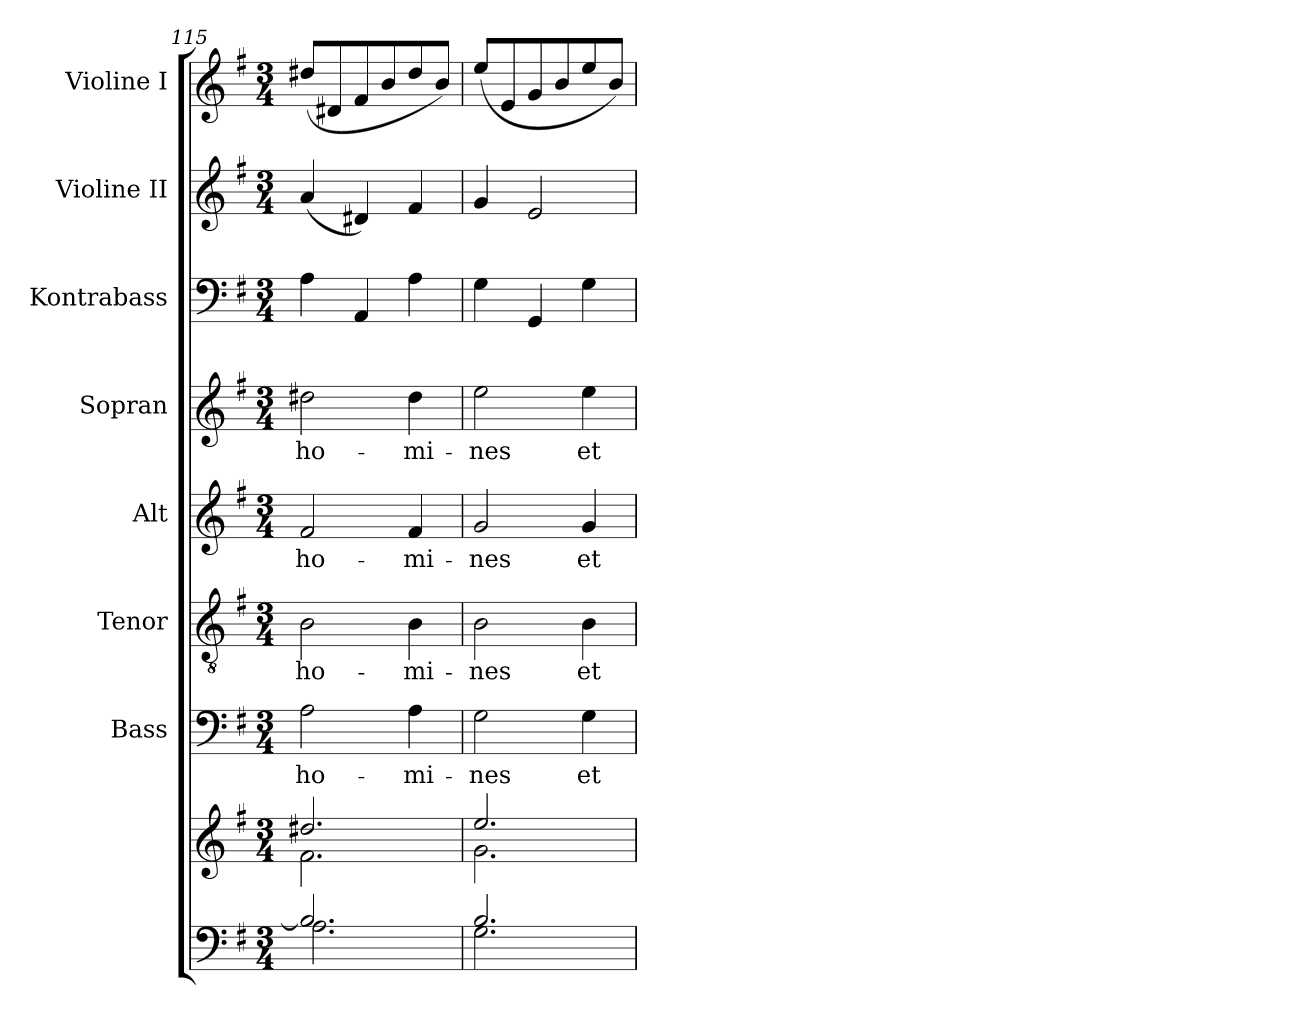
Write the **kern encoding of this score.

**kern	**kern	**kern	**text	**kern	**text	**kern	**text	**kern	**text	**kern	**kern	**kern
*part8	*part8	*part7	*part7	*part6	*part6	*part5	*part5	*part4	*part4	*part3	*part2	*part1
*staff9	*staff8	*staff7	*staff7	*staff6	*staff6	*staff5	*staff5	*staff4	*staff4	*staff3	*staff2	*staff1
*	*	*I"Bass	*	*I"Tenor	*	*I"Alt	*	*I"Sopran	*	*I"Kontrabass	*I"Violine II	*I"Violine I
*	*	*I'B.	*	*I'T.	*	*I'A.	*	*I'S.	*	*I'Kb.	*I'Vl. II	*I'Vl. I
*clefF4	*clefG2	*clefF4	*	*clefGv2	*	*clefG2	*	*clefG2	*	*clefF4	*clefG2	*clefG2
*	*	*	*	*	*	*	*	*	*	*ITrd7c12	*	*
*k[f#]	*k[f#]	*k[f#]	*	*k[f#]	*	*k[f#]	*	*k[f#]	*	*k[f#]	*k[f#]	*k[f#]
*G:	*G:	*G:	*	*G:	*	*G:	*	*G:	*	*G:	*G:	*G:
*M3/4	*M3/4	*M3/4	*	*M3/4	*	*M3/4	*	*M3/4	*	*M3/4	*M3/4	*M3/4
=115	=115	=115	=115	=115	=115	=115	=115	=115	=115	=115	=115	=115
*^	*^	*	*	*	*	*	*	*	*	*	*	*
!	!	!	!	!	!LO:LY:b	!	!LO:LY:b	!	!LO:LY:b	!	!LO:LY:b	!	!	!
2.B/]	2.A\	2.dd#X/	2.f#\	2A\	ho-	2B\	ho-	2f#/	ho-	2dd#X\	ho-	4AA\	(<4a/	(<8dd#X/L
.	.	.	.	.	.	.	.	.	.	.	.	.	.	8d#X/
.	.	.	.	.	.	.	.	.	.	.	.	4AAA/	4d#X/)	8f#/
.	.	.	.	.	.	.	.	.	.	.	.	.	.	8b/
!	!	!	!	!	!LO:LY:b	!	!LO:LY:b	!	!LO:LY:b	!	!LO:LY:b	!	!	!
.	.	.	.	4A\	-mi-	4B\	-mi-	4f#/	-mi-	4dd#\	-mi-	4AA\	4f#/	8dd#/
.	.	.	.	.	.	.	.	.	.	.	.	.	.	8b/J)
!!LO:PB:g=z
=116	=116	=116	=116	=116	=116	=116	=116	=116	=116	=116	=116	=116	=116	=116
!	!	!	!	!	!LO:LY:b	!	!LO:LY:b	!	!LO:LY:b	!	!LO:LY:b	!	!	!
2.B/	2.G\	2.ee/	2.g\	2G\	-nes	2B\	-nes	2g/	-nes	2ee\	-nes	4GG\	4g/	(<8ee/L
.	.	.	.	.	.	.	.	.	.	.	.	.	.	8e/
.	.	.	.	.	.	.	.	.	.	.	.	4GGG/	2e/	8g/
.	.	.	.	.	.	.	.	.	.	.	.	.	.	8b/
!	!	!	!	!	!LO:LY:b	!	!LO:LY:b	!	!LO:LY:b	!	!LO:LY:b	!	!	!
.	.	.	.	4G\	et	4B\	et	4g/	et	4ee\	et	4GG\	.	8ee/
.	.	.	.	.	.	.	.	.	.	.	.	.	.	8b/J)
*v	*v	*	*	*	*	*	*	*	*	*	*	*	*	*
*	*v	*v	*	*	*	*	*	*	*	*	*	*	*
=	=	=	=	=	=	=	=	=	=	=	=	=
*-	*-	*-	*-	*-	*-	*-	*-	*-	*-	*-	*-	*-
